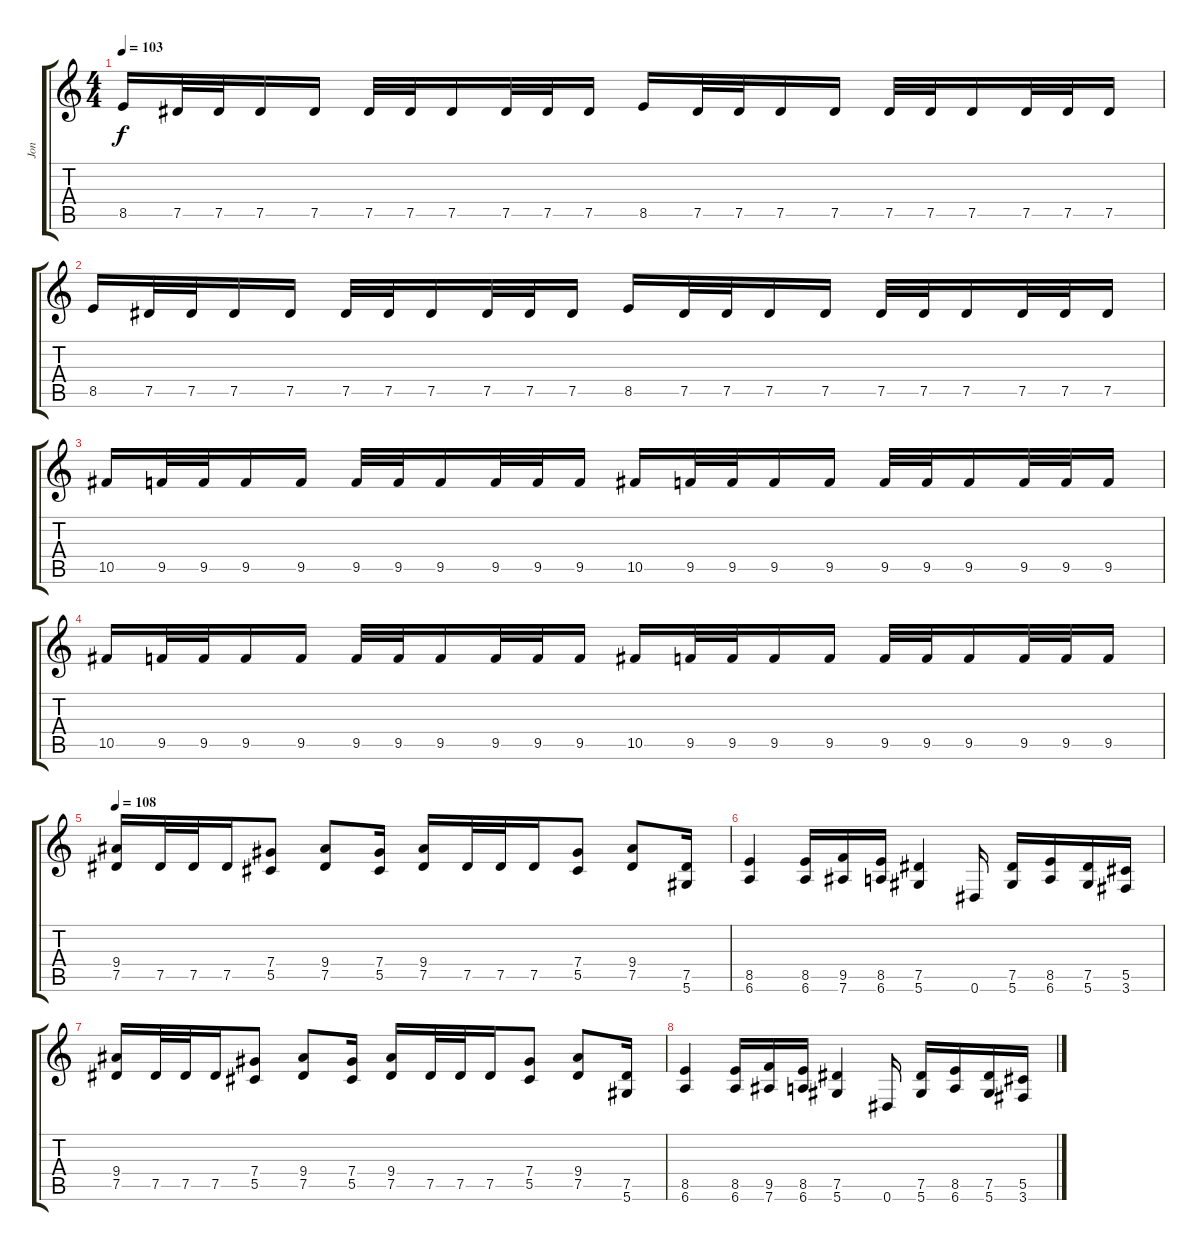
\track ("Jon" "Jon") {instrument distortionguitar}
\staff {score tabs}
\tuning (Eb4 Bb3 Gb3 Db3 Ab2 Eb2) {hide}
\ts (4 4)
\tempo 103
\clef g2
\ks c
8.5.16{dy f} 7.5.32 7.5.32 7.5.16 7.5.16 7.5.32 7.5.32 7.5.16 7.5.32 7.5.32 7.5.16 8.5.16 7.5.32 7.5.32 7.5.16 7.5.16 7.5.32 7.5.32 7.5.16 7.5.32 7.5.32 7.5.16 |
8.5.16 7.5.32 7.5.32 7.5.16 7.5.16 7.5.32 7.5.32 7.5.16 7.5.32 7.5.32 7.5.16 8.5.16 7.5.32 7.5.32 7.5.16 7.5.16 7.5.32 7.5.32 7.5.16 7.5.32 7.5.32 7.5.16 |
10.5.16 9.5.32 9.5.32 9.5.16 9.5.16 9.5.32 9.5.32 9.5.16 9.5.32 9.5.32 9.5.16 10.5.16 9.5.32 9.5.32 9.5.16 9.5.16 9.5.32 9.5.32 9.5.16 9.5.32 9.5.32 9.5.16 |
10.5.16 9.5.32 9.5.32 9.5.16 9.5.16 9.5.32 9.5.32 9.5.16 9.5.32 9.5.32 9.5.16 10.5.16 9.5.32 9.5.32 9.5.16 9.5.16 9.5.32 9.5.32 9.5.16 9.5.32 9.5.32 9.5.16 |
\tempo 108
(9.4 7.5).16 7.5.32 7.5.32 7.5.16 (7.4 5.5).8 (9.4 7.5).8 (7.4 5.5).16 (9.4 7.5).16 7.5.32 7.5.32 7.5.16 (7.4 5.5).8 (9.4 7.5).8 (7.5 5.6).16 |
(8.5 6.6).4 (8.5 6.6).16 (9.5 7.6).16 (8.5 6.6).16 (7.5 5.6).4 0.6.16 (7.5 5.6).16 (8.5 6.6).16 (7.5 5.6).16 (5.5 3.6).16 |
(9.4 7.5).16 7.5.32 7.5.32 7.5.16 (7.4 5.5).8 (9.4 7.5).8 (7.4 5.5).16 (9.4 7.5).16 7.5.32 7.5.32 7.5.16 (7.4 5.5).8 (9.4 7.5).8 (7.5 5.6).16 |
(8.5 6.6).4 (8.5 6.6).16 (9.5 7.6).16 (8.5 6.6).16 (7.5 5.6).4 0.6.16 (7.5 5.6).16 (8.5 6.6).16 (7.5 5.6).16 (5.5 3.6).16
